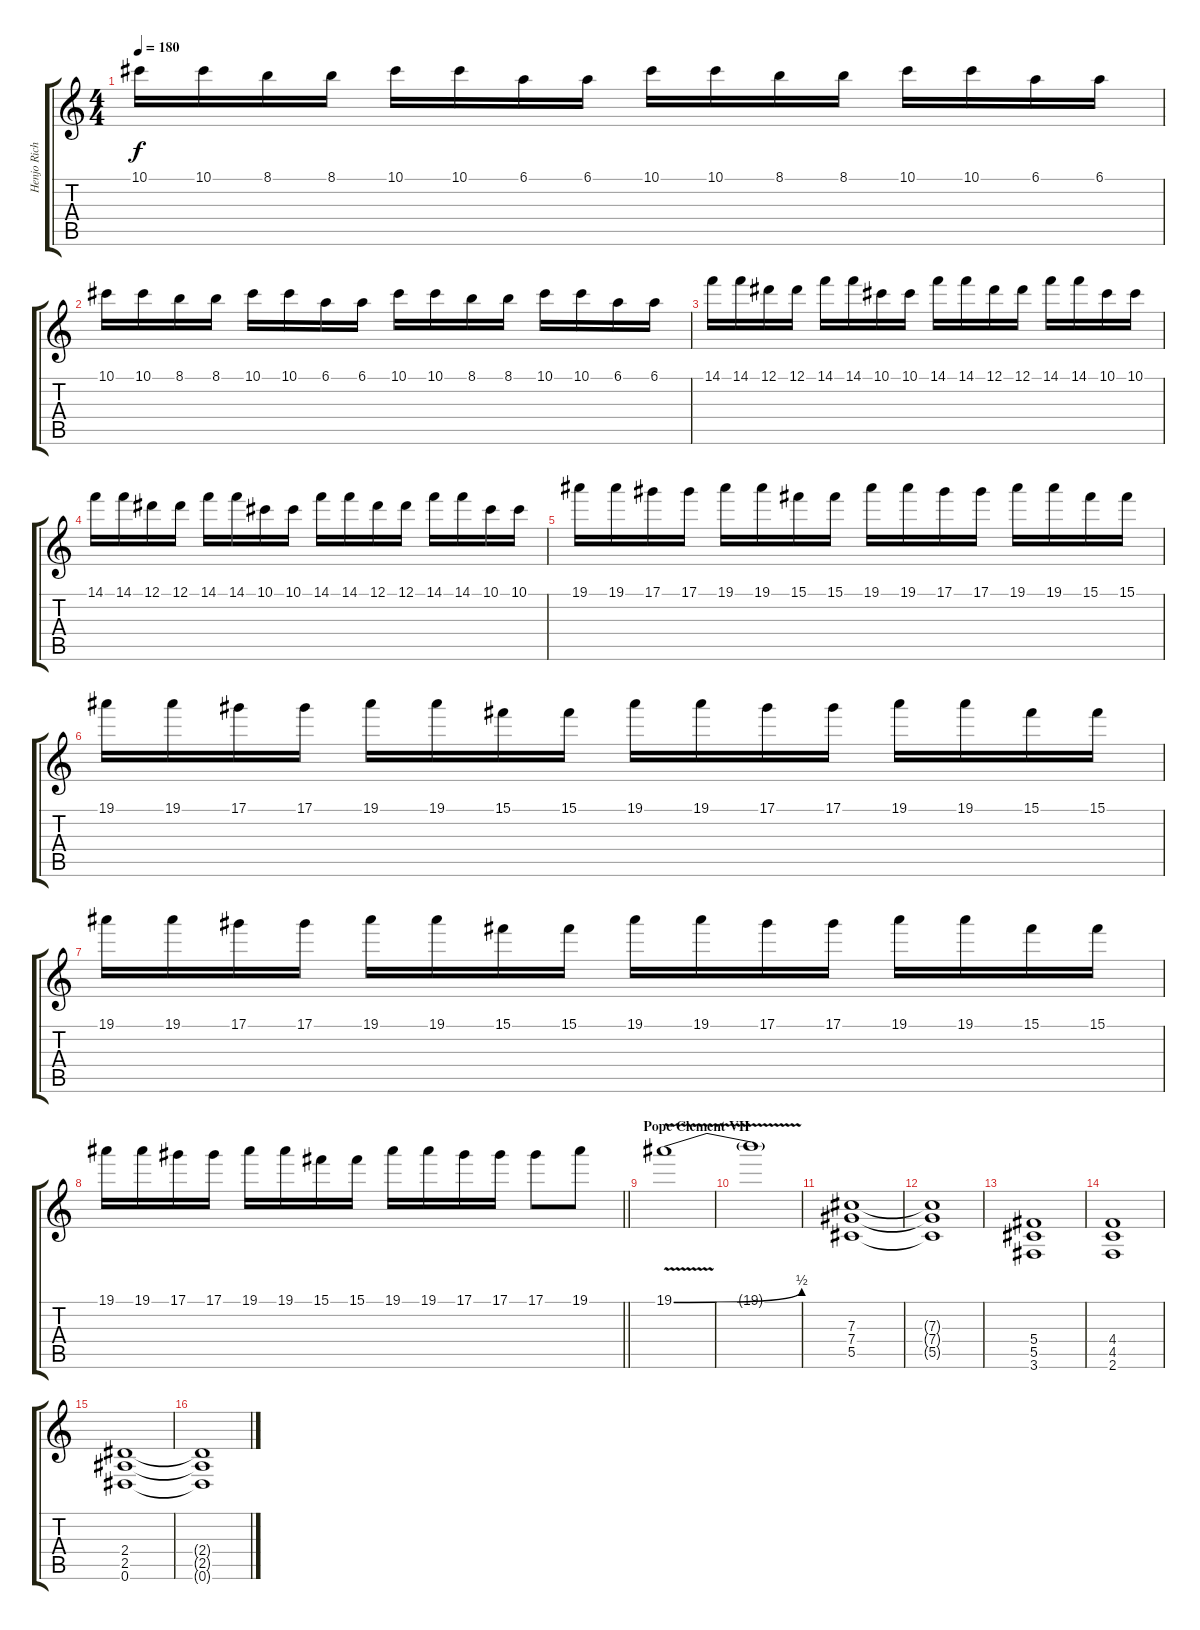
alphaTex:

\track ("Henjo Richter Lead 2" "Henjo Rich") {instrument distortionguitar}
\staff {score tabs}
\tuning (Eb4 Bb3 Gb3 Db3 Ab2 Eb2) {hide}
\ts (4 4)
\tempo 180
\clef g2
\ks c
10.1.16{dy f} 10.1.16 8.1.16 8.1.16 10.1.16 10.1.16 6.1.16 6.1.16 10.1.16 10.1.16 8.1.16 8.1.16 10.1.16 10.1.16 6.1.16 6.1.16 |
10.1.16 10.1.16 8.1.16 8.1.16 10.1.16 10.1.16 6.1.16 6.1.16 10.1.16 10.1.16 8.1.16 8.1.16 10.1.16 10.1.16 6.1.16 6.1.16 |
14.1.16 14.1.16 12.1.16 12.1.16 14.1.16 14.1.16 10.1.16 10.1.16 14.1.16 14.1.16 12.1.16 12.1.16 14.1.16 14.1.16 10.1.16 10.1.16 |
14.1.16 14.1.16 12.1.16 12.1.16 14.1.16 14.1.16 10.1.16 10.1.16 14.1.16 14.1.16 12.1.16 12.1.16 14.1.16 14.1.16 10.1.16 10.1.16 |
19.1.16 19.1.16 17.1.16 17.1.16 19.1.16 19.1.16 15.1.16 15.1.16 19.1.16 19.1.16 17.1.16 17.1.16 19.1.16 19.1.16 15.1.16 15.1.16 |
19.1.16 19.1.16 17.1.16 17.1.16 19.1.16 19.1.16 15.1.16 15.1.16 19.1.16 19.1.16 17.1.16 17.1.16 19.1.16 19.1.16 15.1.16 15.1.16 |
19.1.16 19.1.16 17.1.16 17.1.16 19.1.16 19.1.16 15.1.16 15.1.16 19.1.16 19.1.16 17.1.16 17.1.16 19.1.16 19.1.16 15.1.16 15.1.16 |
\barLineRight lightlight
19.1.16 19.1.16 17.1.16 17.1.16 19.1.16 19.1.16 15.1.16 15.1.16 19.1.16 19.1.16 17.1.16 17.1.16 17.1.8 19.1.8 |
\section ("" "Pope Clement VII")
19.1{be (bend 0 0 60 2) v}.1 |
19.1{t}.1 |
(7.3 7.4 5.5).1 |
(7.3{t} 7.4{t} 5.5{t}).1 |
(5.4 5.5 3.6).1 |
(4.4 4.5 2.6).1 |
(2.4 2.5 0.6).1 |
(2.4{t} 2.5{t} 0.6{t}).1
